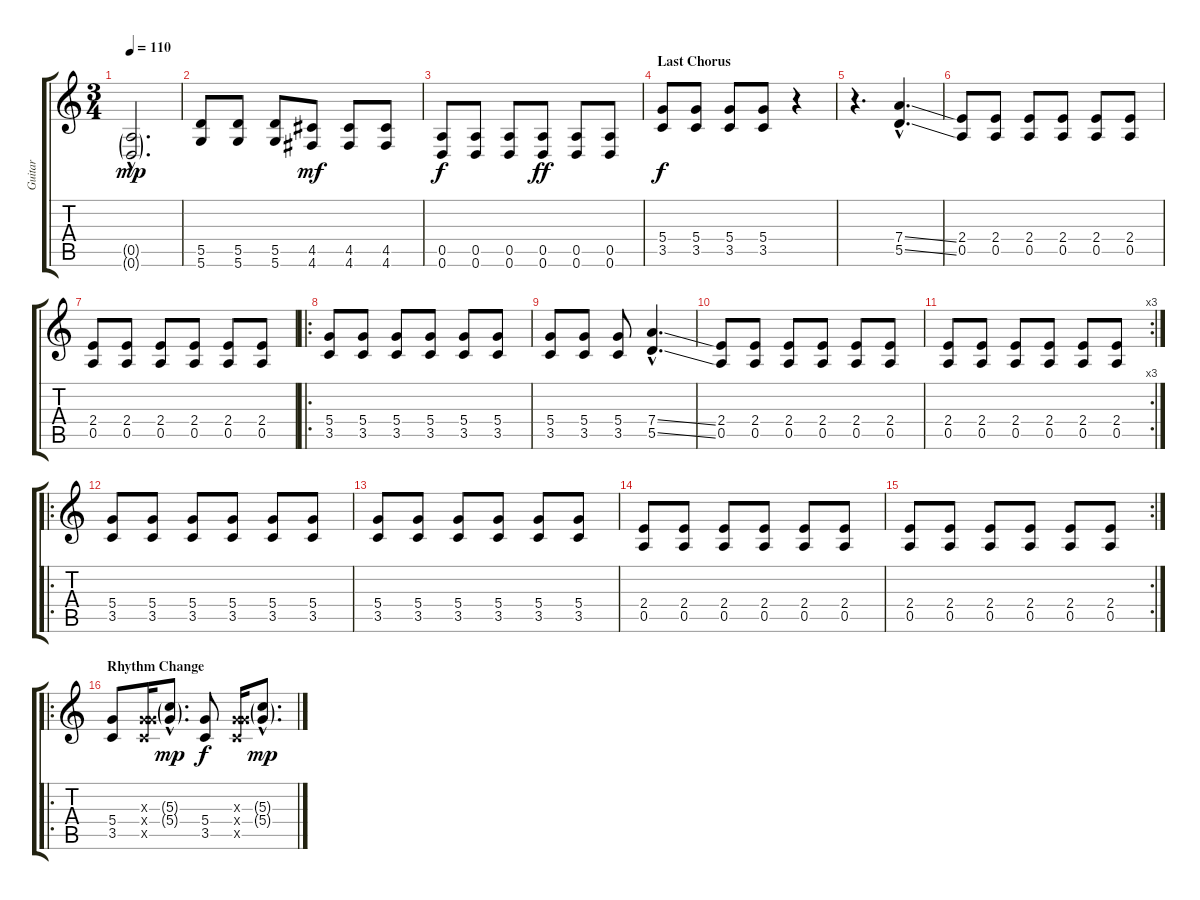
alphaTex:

\track ("Guitar" "Guitar") {instrument overdrivenguitar}
\staff {score tabs}
\tuning (E4 B3 G3 D3 A2 D2) {hide}
\ts (3 4)
\tempo 110
\clef g2
\ks c
(0.5{g hac} 0.6{g hac}).2{d dy mp} |
(5.5 5.6).8 (5.5 5.6).8 (5.5 5.6).8 (4.5 4.6).8{dy mf} (4.5 4.6).8 (4.5 4.6).8 |
(0.5 0.6).8{dy f} (0.5 0.6).8 (0.5 0.6).8 (0.5 0.6).8{dy ff} (0.5 0.6).8 (0.5 0.6).8 |
\section ("" "Last Chorus")
(5.4 3.5).8{dy f} (5.4 3.5).8 (5.4 3.5).8 (5.4 3.5).8 r.4 |
r.4{d} (7.4{ss hac} 5.5{ss hac}).4{d} |
(2.4 0.5).8 (2.4 0.5).8 (2.4 0.5).8 (2.4 0.5).8 (2.4 0.5).8 (2.4 0.5).8 |
(2.4 0.5).8 (2.4 0.5).8 (2.4 0.5).8 (2.4 0.5).8 (2.4 0.5).8 (2.4 0.5).8 |
\ro
(5.4 3.5).8 (5.4 3.5).8 (5.4 3.5).8 (5.4 3.5).8 (5.4 3.5).8 (5.4 3.5).8 |
(5.4 3.5).8 (5.4 3.5).8 (5.4 3.5).8 (7.4{ss hac} 5.5{ss hac}).4{d} |
(2.4 0.5).8 (2.4 0.5).8 (2.4 0.5).8 (2.4 0.5).8 (2.4 0.5).8 (2.4 0.5).8 |
\rc 3
(2.4 0.5).8 (2.4 0.5).8 (2.4 0.5).8 (2.4 0.5).8 (2.4 0.5).8 (2.4 0.5).8 |
\ro
(5.4 3.5).8 (5.4 3.5).8 (5.4 3.5).8 (5.4 3.5).8 (5.4 3.5).8 (5.4 3.5).8 |
(5.4 3.5).8 (5.4 3.5).8 (5.4 3.5).8 (5.4 3.5).8 (5.4 3.5).8 (5.4 3.5).8 |
(2.4 0.5).8 (2.4 0.5).8 (2.4 0.5).8 (2.4 0.5).8 (2.4 0.5).8 (2.4 0.5).8 |
\rc 2
(2.4 0.5).8 (2.4 0.5).8 (2.4 0.5).8 (2.4 0.5).8 (2.4 0.5).8 (2.4 0.5).8 |
\ro
\section ("" "Rhythm Change")
(5.4 3.5).8 (0.3{x} 5.4{x} 3.5{x}).16 (5.3{g hac} 5.4{g hac}).8{d dy mp} (5.4 3.5).8{dy f} (0.3{x} 5.4{x} 3.5{x}).16 (5.3{g hac} 5.4{g hac}).8{d dy mp}
